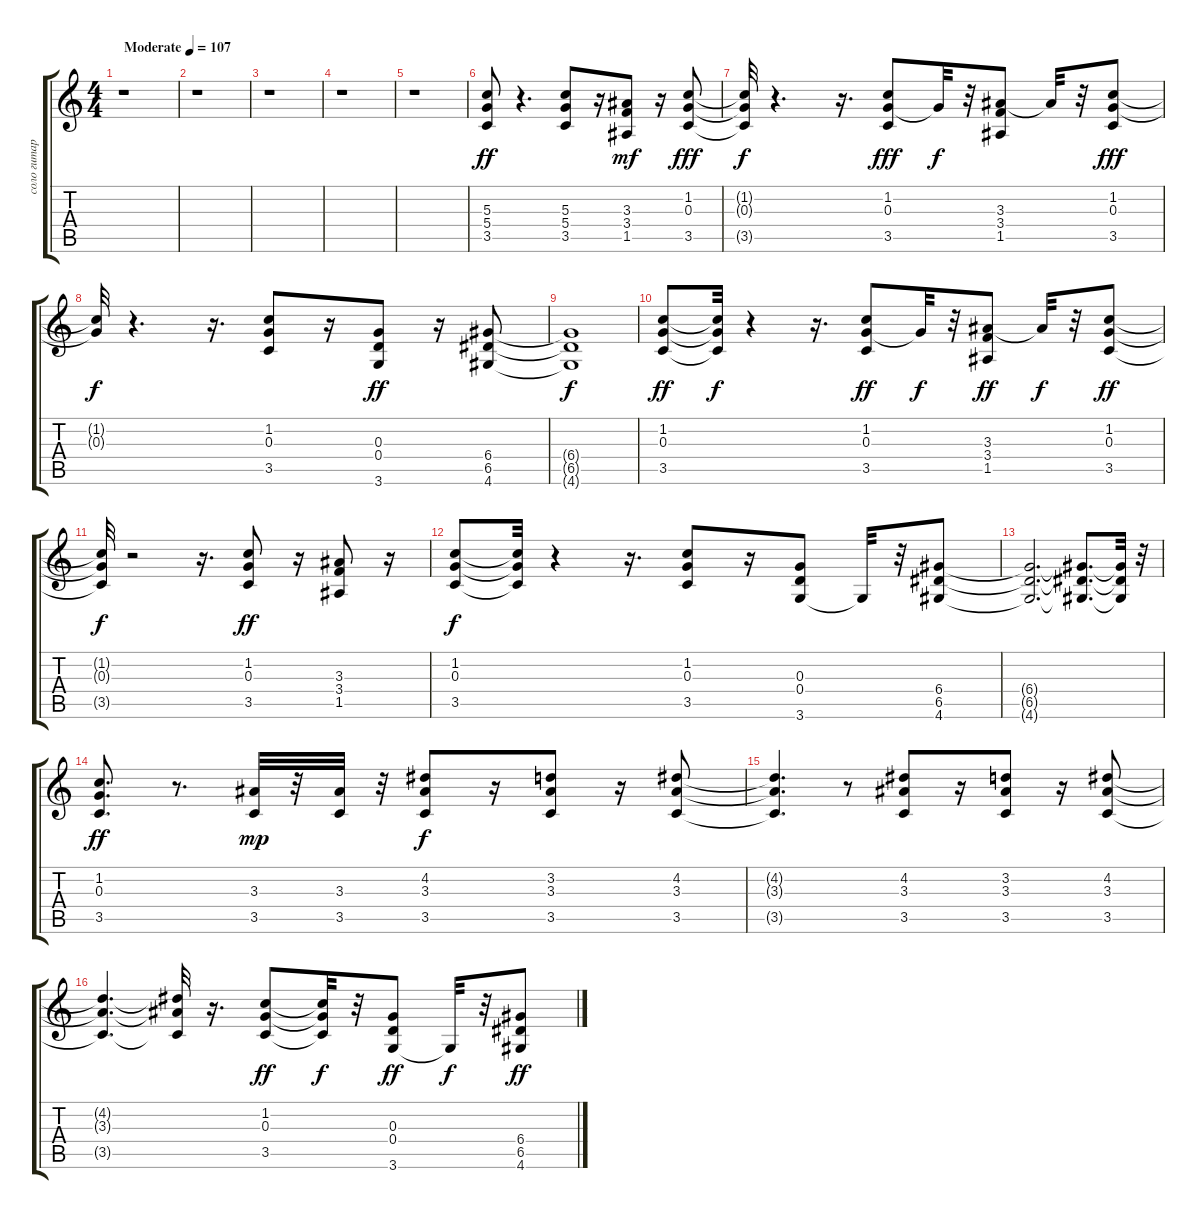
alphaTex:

\track ("соло гитара lead" "соло гитар") {instrument overdrivenguitar}
\staff {score tabs}
\tuning (E4 B3 G3 D3 A2 E2) {hide}
\ts (4 4)
\tempo (107 "Moderate")
\clef g2
\ks c
r.1{dy ff instrument overdrivenguitar} |
r.1 |
r.1 |
r.1 |
r.1 |
(5.3 5.4 3.5).8 r.4{d} (5.3 5.4 3.5).8 r.16 (3.3 3.4 1.5).8{dy mf} r.16 (1.2 0.3 3.5).8{dy fff} |
(1.2{t} 0.3{t} 3.5{t}).32{dy f} r.4{d} r.16{d} (1.2 0.3 3.5).8{dy fff} 0.3{t}.32{dy f} r.32 (3.3 3.4 1.5).8 3.3{t}.32 r.32 (1.2 0.3 3.5).8{dy fff} |
(1.2{t} 0.3{t}).32{dy f} r.4{d} r.16{d} (1.2 0.3 3.5).8 r.16 (0.3 0.4 3.6).8{dy ff} r.16 (6.4 6.5 4.6).8 |
(6.4{t} 6.5{t} 4.6{t}).1{dy f} |
(1.2 0.3 3.5).8{dy ff} (1.2{t} 0.3{t} 3.5{t}).32{dy f} r.4 r.16{d} (1.2 0.3 3.5).8{dy ff} 0.3{t}.32{dy f} r.32 (3.3 3.4 1.5).8{dy ff} 3.3{t}.32{dy f} r.32 (1.2 0.3 3.5).8{dy ff} |
(1.2{t} 0.3{t} 3.5{t}).32{dy f} r.2 r.16{d} (1.2 0.3 3.5).8{dy ff} r.16 (3.3 3.4 1.5).8 r.16 |
(1.2 0.3 3.5).8{dy f} (1.2{t} 0.3{t} 3.5{t}).32 r.4 r.16{d} (1.2 0.3 3.5).8 r.16 (0.3 0.4 3.6).8 3.6{t}.32 r.32 (6.4 6.5 4.6).8 |
(6.4{t} 6.5{t} 4.6{t}).2{d} (6.4{t} 6.5{t} 4.6{t}).8{d} (6.4{t} 6.5{t} 4.6{t}).32 r.32 |
(1.2 0.3 3.5).8{d dy ff} r.8{d} (3.3 3.5).32{dy mp} r.32 (3.3 3.5).32 r.32 (4.2 3.3 3.5).8{dy f} r.16 (3.2 3.3 3.5).8 r.16 (4.2 3.3 3.5).8 |
(4.2{t} 3.3{t} 3.5{t}).4{d} r.8 (4.2 3.3 3.5).8 r.16 (3.2 3.3 3.5).8 r.16 (4.2 3.3 3.5).8 |
(4.2{t} 3.3{t} 3.5{t}).4{d} (4.2{t} 3.3{t} 3.5{t}).32 r.16{d} (1.2 0.3 3.5).8{dy ff} (1.2{t} 0.3{t} 3.5{t}).32{dy f} r.32 (0.3 0.4 3.6).8{dy ff} 3.6{t}.32{dy f} r.32 (6.4 6.5 4.6).8{dy ff}
